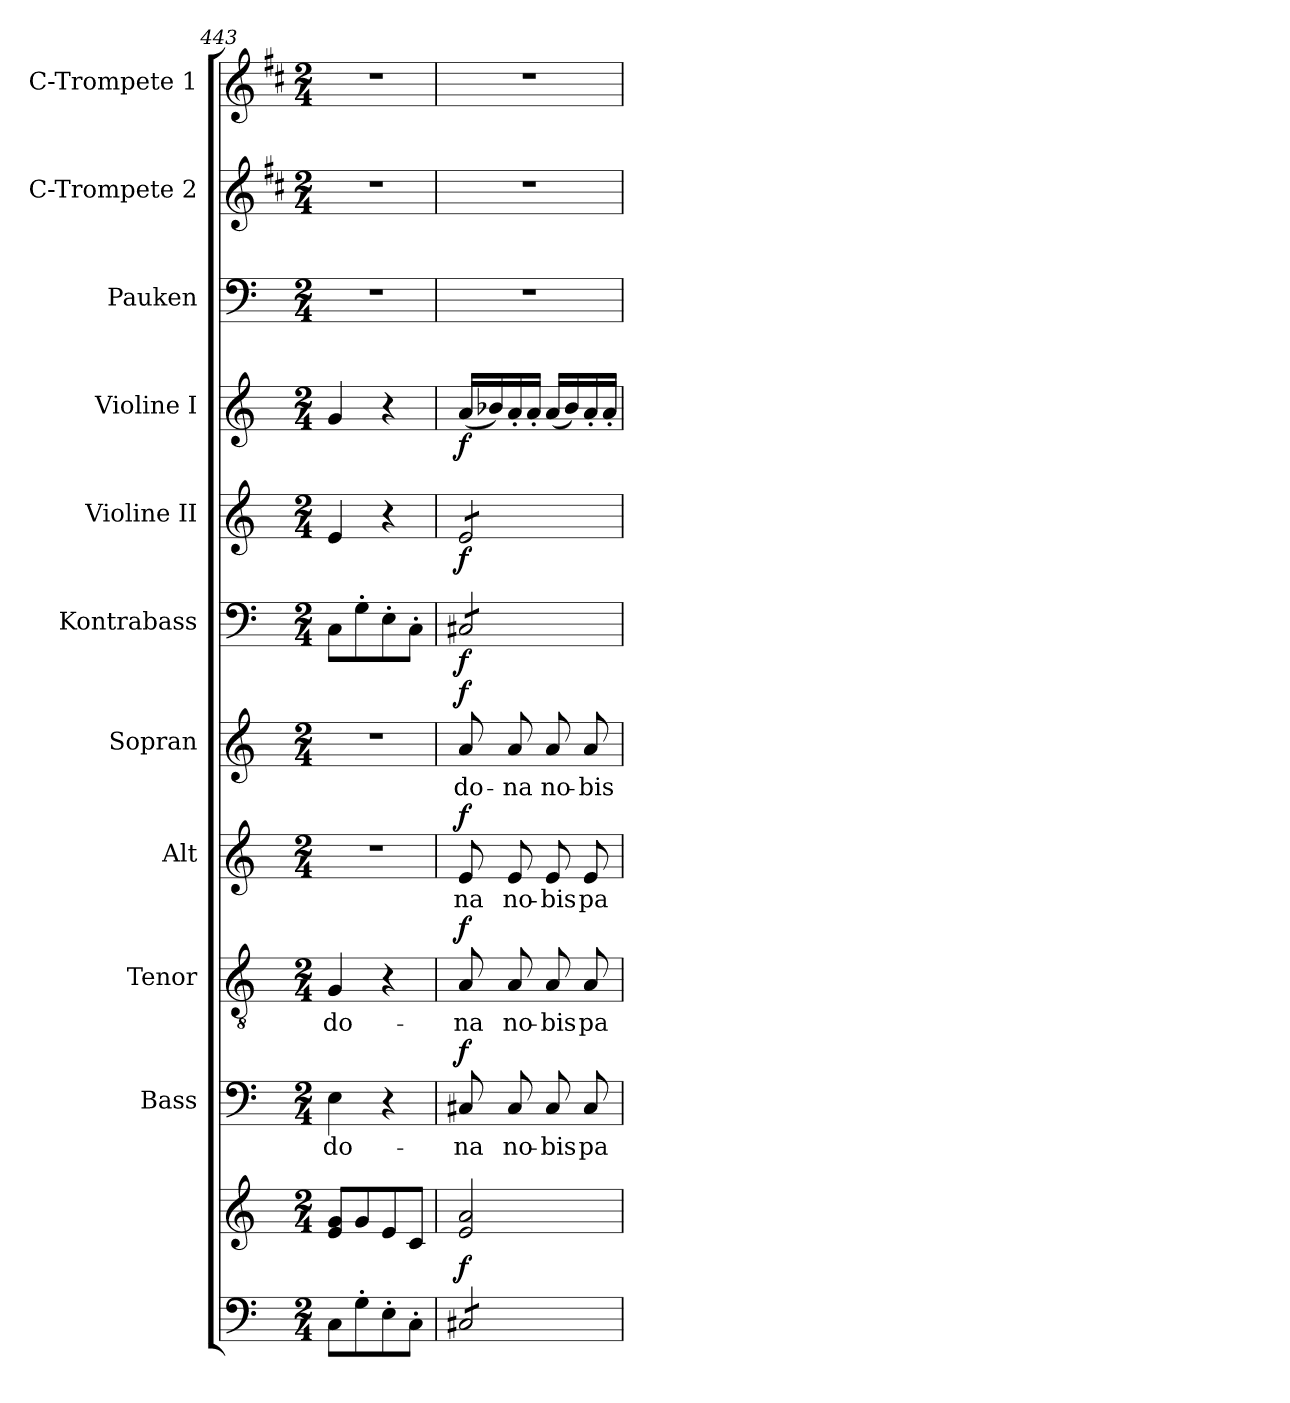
**kern	**kern	**dynam	**kern	**text	**dynam	**kern	**text	**dynam	**kern	**text	**dynam	**kern	**text	**dynam	**kern	**dynam	**kern	**dynam	**kern	**dynam	**kern	**kern	**kern
*part11	*part11	*part11	*part10	*part10	*part10	*part9	*part9	*part9	*part8	*part8	*part8	*part7	*part7	*part7	*part6	*part6	*part5	*part5	*part4	*part4	*part3	*part2	*part1
*staff12	*staff11	*staff11/12	*staff10	*staff10	*staff10	*staff9	*staff9	*staff9	*staff8	*staff8	*staff8	*staff7	*staff7	*staff7	*staff6	*staff6	*staff5	*staff5	*staff4	*staff4	*staff3	*staff2	*staff1
*	*	*	*I"Bass	*	*	*I"Tenor	*	*	*I"Alt	*	*	*I"Sopran	*	*	*I"Kontrabass	*	*I"Violine II	*	*I"Violine I	*	*I"Pauken	*I"C-Trompete 2	*I"C-Trompete 1
*	*	*	*I'B.	*	*	*I'T.	*	*	*I'A.	*	*	*I'S.	*	*	*I'Kb.	*	*I'Vl. II	*	*I'Vl. I	*	*I'Pk.	*I'C Trp. 2	*I'C Trp. 1
*clefF4	*clefG2	*	*clefF4	*	*	*clefGv2	*	*	*clefG2	*	*	*clefG2	*	*	*clefF4	*	*clefG2	*	*clefG2	*	*clefF4	*clefG2	*clefG2
*	*	*	*	*	*	*	*	*	*	*	*	*	*	*	*ITrd7c12	*	*	*	*	*	*	*ITrd1c2	*ITrd1c2
*k[]	*k[]	*	*k[]	*	*	*k[]	*	*	*k[]	*	*	*k[]	*	*	*k[]	*	*k[]	*	*k[]	*	*k[]	*k[]	*k[]
*C:	*C:	*	*C:	*	*	*C:	*	*	*C:	*	*	*C:	*	*	*C:	*	*C:	*	*C:	*	*C:	*C:	*C:
*M2/4	*M2/4	*	*M2/4	*	*	*M2/4	*	*	*M2/4	*	*	*M2/4	*	*	*M2/4	*	*M2/4	*	*M2/4	*	*M2/4	*M2/4	*M2/4
=443	=443	=443	=443	=443	=443	=443	=443	=443	=443	=443	=443	=443	=443	=443	=443	=443	=443	=443	=443	=443	=443	=443	=443
!	!	!	!	!LO:LY:b	!	!	!LO:LY:b	!	!	!	!	!	!	!	!	!	!	!	!	!	!	!	!
8C\L	8e/ 8g/L	.	4E\	do-	.	4G/	do-	.	2r	.	.	2r	.	.	8CC\L	.	4e/	.	4g/	.	2r	2r	2r
8G'>\	8g/	.	.	.	.	.	.	.	.	.	.	.	.	.	8GG'>\	.	.	.	.	.	.	.	.
8E'>\	8e/	.	4r	.	.	4r	.	.	.	.	.	.	.	.	8EE'>\	.	4r	.	4r	.	.	.	.
8C'>\J	8c/J	.	.	.	.	.	.	.	.	.	.	.	.	.	8CC'>\J	.	.	.	.	.	.	.	.
=444	=444	=444	=444	=444	=444	=444	=444	=444	=444	=444	=444	=444	=444	=444	=444	=444	=444	=444	=444	=444	=444	=444	=444
!	!	!LO:DY:a=2	!	!LO:LY:b	!LO:DY:a	!	!LO:LY:b	!LO:DY:a	!	!LO:LY:b	!LO:DY:a	!	!LO:LY:b	!LO:DY:a	!	!LO:DY:b	!	!LO:DY:b	!	!LO:DY:b	!	!	!
*tremolo	*	*	*	*	*	*	*	*	*	*	*	*	*	*	*	*	*	*	*	*	*	*	*
*	*	*	*	*	*	*	*	*	*	*	*	*	*	*	*tremolo	*	*	*	*	*	*	*	*
*	*	*	*	*	*	*	*	*	*	*	*	*	*	*	*	*	*tremolo	*	*	*	*	*	*
8C#X/L	2e/ 2a/	f	8C#X/	-na	f	8A/	-na	f	8e/	-na	f	8a/	do-	f	8CC#X/L	f	8e/L	f	(<16a/LL	f	2r	2r	2r
.	.	.	.	.	.	.	.	.	.	.	.	.	.	.	.	.	.	.	16b-X/)	.	.	.	.
!	!	!	!	!LO:LY:b	!	!	!LO:LY:b	!	!	!LO:LY:b	!	!	!LO:LY:b	!	!	!	!	!	!	!	!	!	!
8C#X/	.	.	8C#/	no-	.	8A/	no-	.	8e/	no-	.	8a/	-na	.	8CC#X/	.	8e/	.	16a'</	.	.	.	.
.	.	.	.	.	.	.	.	.	.	.	.	.	.	.	.	.	.	.	16a'</JJ	.	.	.	.
!	!	!	!	!LO:LY:b	!	!	!LO:LY:b	!	!	!LO:LY:b	!	!	!LO:LY:b	!	!	!	!	!	!	!	!	!	!
8C#X/	.	.	8C#/	-bis	.	8A/	-bis	.	8e/	-bis	.	8a/	no-	.	8CC#X/	.	8e/	.	(<16a/LL	.	.	.	.
.	.	.	.	.	.	.	.	.	.	.	.	.	.	.	.	.	.	.	16b-/)	.	.	.	.
!	!	!	!	!LO:LY:b	!	!	!LO:LY:b	!	!	!LO:LY:b	!	!	!LO:LY:b	!	!	!	!	!	!	!	!	!	!
8C#X/J	.	.	8C#/	pa-	.	8A/	pa-	.	8e/	pa-	.	8a/	-bis	.	8CC#X/J	.	8e/J	.	16a'</	.	.	.	.
*	*	*	*	*	*	*	*	*	*	*	*	*	*	*	*	*	*Xtremolo	*	*	*	*	*	*
*	*	*	*	*	*	*	*	*	*	*	*	*	*	*	*Xtremolo	*	*	*	*	*	*	*	*
*Xtremolo	*	*	*	*	*	*	*	*	*	*	*	*	*	*	*	*	*	*	*	*	*	*	*
.	.	.	.	.	.	.	.	.	.	.	.	.	.	.	.	.	.	.	16a'</JJ	.	.	.	.
=	=	=	=	=	=	=	=	=	=	=	=	=	=	=	=	=	=	=	=	=	=	=	=
*-	*-	*-	*-	*-	*-	*-	*-	*-	*-	*-	*-	*-	*-	*-	*-	*-	*-	*-	*-	*-	*-	*-	*-
